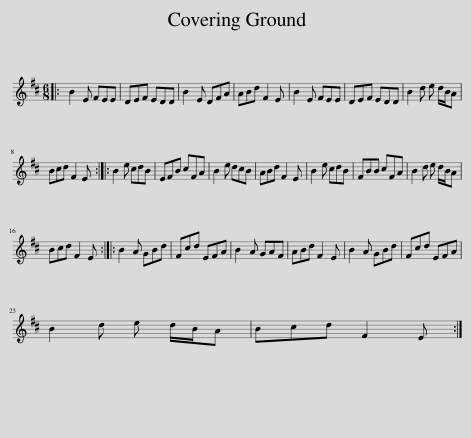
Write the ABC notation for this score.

X:1
L:1/8
M:6/8
I:linebreak $
K:D
V:1 treble
V:1
|: B2 E FEE | DEF EDD | B2 E DFA | ABd F2 E | B2 E FEE | %5
 DEF EDD | B2 d e d/B/A |$ Bcd F2 E :: B2 e cdB | EFB cFA | %10
 B2 e dcB | ABd F2 E | B2 e cdB | FBB cFA | B2 d e d/B/A |$ %15
 Bcd F2 E :: B2 A GBd | Fcd EFA | B2 A GAF | ABd F2 E | %20
 B2 A GBd | Fcd EFA |$ B2 d e d/B/A | Bcd F2 E :| %24
